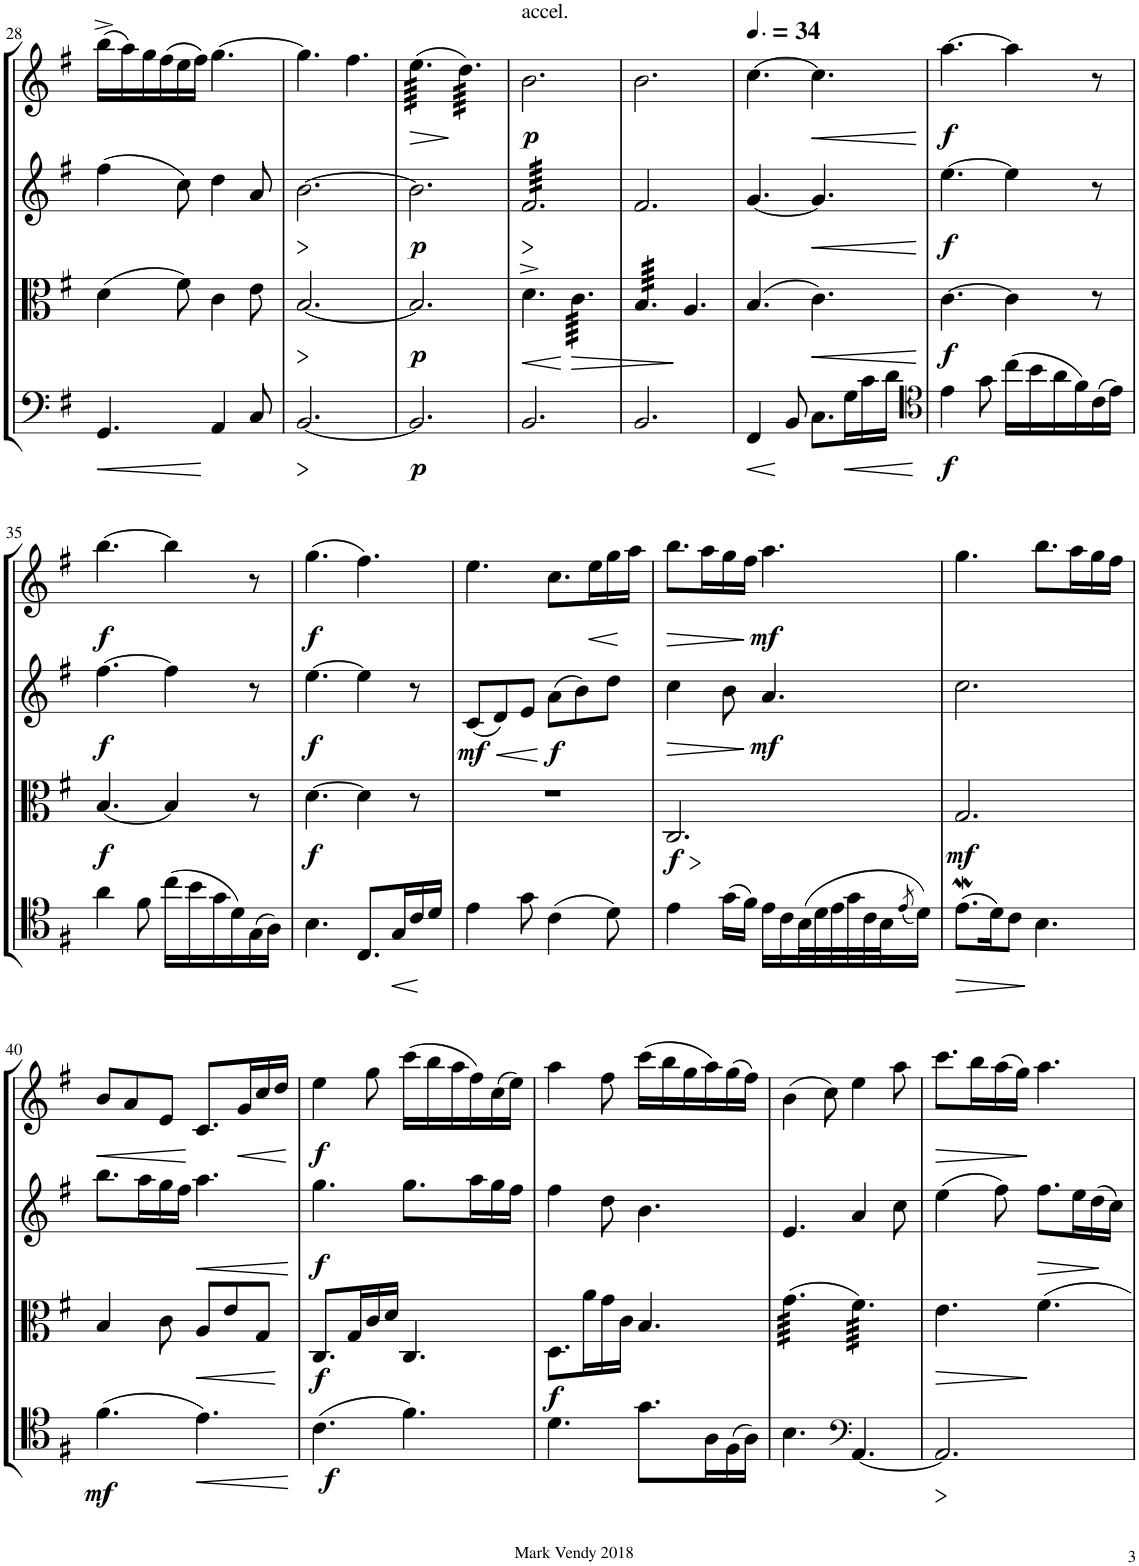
**kern	**dynam	**kern	**dynam	**kern	**dynam	**kern	**dynam
*part4	*part4	*part3	*part3	*part2	*part2	*part1	*part1
*staff4	*staff4	*staff3	*staff3	*staff2	*staff2	*staff1	*staff1
*I"Violoncello	*	*I"Viola	*	*I"Violin II	*	*I"Violin I	*
*I'Vc	*	*I'Vla	*	*I'Vln	*	*I'Vln	*
!!LO:PB:g=z
*clefF4	*	*clefC3	*	*clefG2	*	*clefG2	*
*k[f#]	*	*k[f#]	*	*k[f#]	*	*k[f#]	*
*M6/8	*	*M6/8	*	*M6/8	*	*M6/8	*
=28	=28	=28	=28	=28	=28	=28	=28
!	!LO:HP:b	!	!	!	!	!	!
4.GG/	<	(4d\	.	(4ff#\	.	(16bb^\LL	.
.	.	.	.	.	.	16aa\)	.
.	.	.	.	.	.	16gg\	.
.	.	.	.	.	.	(16ff#\	.
.	.	8f#\)	.	8cc\)	.	16ee\	.
.	.	.	.	.	.	16ff#\JJ)	.
4AA/	.	4c\	.	4dd\	.	[4.gg\	.
8C/	.	8e\	.	8a/	.	.	.
.	[	.	.	.	.	.	.
=29	=29	=29	=29	=29	=29	=29	=29
!	!LO:HP:b	!	!LO:HP:b	!	!LO:HP:b	!	!
[2.BB/	>	[2.B/	>	[2.b\	>	4.gg\]	.
.	.	.	.	.	.	4.ff#\	.
=30	=30	=30	=30	=30	=30	=30	=30
!	!LO:DY:b	!	!LO:DY:b	!	!LO:DY:b	!	!LO:HP:b
*	*	*	*	*	*	*tremolo	*
2.BB/]	p	2.B/]	p	2.b\]	p	(64ee\LLLL	>
.	.	.	.	.	.	(64ee\	.
.	.	.	.	.	.	(64ee\	.
.	.	.	.	.	.	(64ee\	.
.	.	.	.	.	.	(64ee\	.
.	.	.	.	.	.	(64ee\	.
.	.	.	.	.	.	(64ee\	.
.	.	.	.	.	.	(64ee\	.
.	.	.	.	.	.	(64ee\	.
.	.	.	.	.	.	(64ee\	.
.	.	.	.	.	.	(64ee\	.
.	.	.	.	.	.	(64ee\	.
.	.	.	.	.	.	(64ee\	.
.	.	.	.	.	.	(64ee\	.
.	.	.	.	.	.	(64ee\	.
.	.	.	.	.	.	(64ee\	.
.	.	.	.	.	.	(64ee\	.
.	.	.	.	.	.	(64ee\	.
.	.	.	.	.	.	(64ee\	.
.	.	.	.	.	.	(64ee\	.
.	.	.	.	.	.	(64ee\	.
.	.	.	.	.	.	(64ee\	.
.	.	.	.	.	.	(64ee\	.
.	.	.	.	.	.	(64ee\JJJJ	.
.	.	.	.	.	.	64dd\)LLLL	]
.	.	.	.	.	.	64dd\)	.
.	.	.	.	.	.	64dd\)	.
.	.	.	.	.	.	64dd\)	.
.	.	.	.	.	.	64dd\)	.
.	.	.	.	.	.	64dd\)	.
.	.	.	.	.	.	64dd\)	.
.	.	.	.	.	.	64dd\)	.
.	.	.	.	.	.	64dd\)	.
.	.	.	.	.	.	64dd\)	.
.	.	.	.	.	.	64dd\)	.
.	.	.	.	.	.	64dd\)	.
.	.	.	.	.	.	64dd\)	.
.	.	.	.	.	.	64dd\)	.
.	.	.	.	.	.	64dd\)	.
.	.	.	.	.	.	64dd\)	.
.	.	.	.	.	.	64dd\)	.
.	.	.	.	.	.	64dd\)	.
.	.	.	.	.	.	64dd\)	.
.	.	.	.	.	.	64dd\)	.
.	.	.	.	.	.	64dd\)	.
.	.	.	.	.	.	64dd\)	.
.	.	.	.	.	.	64dd\)	.
.	.	.	.	.	.	64dd\)JJJJ	.
*	*	*	*	*	*	*Xtremolo	*
.	.	.	.	.	]	.	.
=31	=31	=31	=31	=31	=31	=31	=31
!	!	!	!	!	!	!LO:TX:a:t=accel.	!
!	!	!	!LO:HP:b	!	!LO:HP:b	!	!LO:DY:b
*	*	*	*	*tremolo	*	*	*
2.BB/	.	4.d^\	<	64f#/LLLL	>	2.b\	p
.	.	.	.	64f#/	.	.	.
.	.	.	.	64f#/	.	.	.
.	.	.	.	64f#/	.	.	.
.	.	.	.	64f#/	.	.	.
.	.	.	.	64f#/	.	.	.
.	.	.	.	64f#/	.	.	.
.	.	.	.	64f#/	.	.	.
.	.	.	.	64f#/	.	.	.
.	.	.	.	64f#/	.	.	.
.	.	.	.	64f#/	.	.	.
.	.	.	.	64f#/	.	.	.
.	.	.	.	64f#/	.	.	.
.	.	.	.	64f#/	.	.	.
.	.	.	.	64f#/	.	.	.
.	.	.	.	64f#/	.	.	.
.	.	.	.	64f#/	.	.	.
.	.	.	.	64f#/	.	.	.
.	.	.	.	64f#/	.	.	.
.	.	.	.	64f#/	.	.	.
.	.	.	.	64f#/	.	.	.
.	.	.	.	64f#/	.	.	.
.	.	.	.	64f#/	.	.	.
.	.	.	.	64f#/	.	.	.
!	!	!	!LO:HP:n=1:b	!	!	!	!
*	*	*tremolo	*	*	*	*	*
.	.	64c\LLLL	] >	64f#/	.	.	.
.	.	64c\	.	64f#/	.	.	.
.	.	64c\	.	64f#/	.	.	.
.	.	64c\	.	64f#/	.	.	.
.	.	64c\	.	64f#/	.	.	.
.	.	64c\	.	64f#/	.	.	.
.	.	64c\	.	64f#/	.	.	.
.	.	64c\	.	64f#/	.	.	.
.	.	64c\	.	64f#/	.	.	.
.	.	64c\	.	64f#/	.	.	.
.	.	64c\	.	64f#/	.	.	.
.	.	64c\	.	64f#/	.	.	.
.	.	64c\	.	64f#/	.	.	.
.	.	64c\	.	64f#/	.	.	.
.	.	64c\	.	64f#/	.	.	.
.	.	64c\	.	64f#/	.	.	.
.	.	64c\	.	64f#/	.	.	.
.	.	64c\	.	64f#/	.	.	.
.	.	64c\	.	64f#/	.	.	.
.	.	64c\	.	64f#/	.	.	.
.	.	64c\	.	64f#/	.	.	.
.	.	64c\	.	64f#/	.	.	.
.	.	64c\	.	64f#/	.	.	.
.	.	64c\JJJJ	.	64f#/JJJJ	.	.	.
*	*	*	*	*Xtremolo	*	*	*
=32	=32	=32	=32	=32	=32	=32	=32
2.BB/	.	64B/LLLL	.	2.f#/	.	2.b\	.
.	.	64B/	.	.	.	.	.
.	.	64B/	.	.	.	.	.
.	.	64B/	.	.	.	.	.
.	.	64B/	.	.	.	.	.
.	.	64B/	.	.	.	.	.
.	.	64B/	.	.	.	.	.
.	.	64B/	.	.	.	.	.
.	.	64B/	.	.	.	.	.
.	.	64B/	.	.	.	.	.
.	.	64B/	.	.	.	.	.
.	.	64B/	.	.	.	.	.
.	.	64B/	.	.	.	.	.
.	.	64B/	.	.	.	.	.
.	.	64B/	.	.	.	.	.
.	.	64B/	.	.	.	.	.
.	.	64B/	.	.	.	.	.
.	.	64B/	.	.	.	.	.
.	.	64B/	.	.	.	.	.
.	.	64B/	.	.	.	.	.
.	.	64B/	.	.	.	.	.
.	.	64B/	.	.	.	.	.
.	.	64B/	.	.	.	.	.
.	.	64B/JJJJ	.	.	.	.	.
*	*	*Xtremolo	*	*	*	*	*
.	.	4.A/	[	.	.	.	.
=33	=33	=33	=33	=33	=33	=33	=33
*	*	*	*	*	*	*MM51	*
!	!LO:HP:b	!	!	!	!	!	!
4FF#/	<	(4.B/	.	[4.g/	.	[4.cc\	.
8BB/	]	.	.	.	.	.	.
!	!	!	!LO:HP:b	!	!LO:HP:b	!	!LO:HP:b
8.C\L	.	4.c\)	<	4.g/]	<	4.cc\]	<
!	!LO:HP:b	!	!	!	!	!	!
16G\L	<	.	.	.	.	.	.
16c\	.	.	.	.	.	.	.
16d\JJ	[	.	.	.	.	.	.
.	.	.	]	.	]	.	[
=34	=34	=34	=34	=34	=34	=34	=34
*clefC4	*	*	*	*	*	*	*
!	!LO:DY:b	!	!LO:DY:b	!	!LO:DY:b	!	!LO:DY:b
4e\	f	[4.c\	f	[4.ee\	f	[4.aa\	f
8g\	.	.	.	.	.	.	.
(16cc\LL	.	4c\]	.	4ee\]	.	4aa\]	.
16b\	.	.	.	.	.	.	.
16a\	.	.	.	.	.	.	.
16f#\)	.	.	.	.	.	.	.
(16c\	.	8r	.	8r	.	8r	.
16e\JJ)	.	.	.	.	.	.	.
!!LO:LB:g=z
=35	=35	=35	=35	=35	=35	=35	=35
!	!	!	!LO:DY:b	!	!LO:DY:b	!	!LO:DY:b
4a\	.	[4.B/	f	[4.ff#\	f	[4.bb\	f
8f#\	.	.	.	.	.	.	.
(16cc\LL	.	4B/]	.	4ff#\]	.	4bb\]	.
16b\	.	.	.	.	.	.	.
16g\	.	.	.	.	.	.	.
16d\)	.	.	.	.	.	.	.
(16G\	.	8r	.	8r	.	8r	.
16A\JJ)	.	.	.	.	.	.	.
=36	=36	=36	=36	=36	=36	=36	=36
!	!	!	!LO:DY:b	!	!LO:DY:b	!	!LO:DY:b
4.B\	.	[4.d\	f	[4.ee\	f	(4.gg\	f
8.C/L	.	4d\]	.	4ee\]	.	4.ff#\)	.
!	!LO:HP:b	!	!	!	!	!	!
16G/L	<	.	.	.	.	.	.
16c/	.	8r	.	8r	.	.	.
16d/JJ	[	.	.	.	.	.	.
=37	=37	=37	=37	=37	=37	=37	=37
!	!	!	!	!	!LO:HP:b	!	!
!	!	!	!	!	!LO:DY:n=1:b	!	!
4e\	.	2.r	.	(8c/L	< mf	4.ee\	.
.	.	.	.	8d/)	.	.	.
8g\	.	.	.	8e/J	.	.	.
!	!	!	!	!	!LO:DY:n=2:b	!	!
(4c\	.	.	.	(8a\L	[ f	8.cc\L	.
.	.	.	.	8b\)	.	.	.
!	!	!	!	!	!	!	!LO:HP:b
.	.	.	.	.	.	16ee\L	<
8d\)	.	.	.	8dd\J	.	16gg\	.
.	.	.	.	.	.	16aa\JJ	[
.	.	.	[	.	.	.	.
=38	=38	=38	=38	=38	=38	=38	=38
!	!	!	!LO:HP:b	!	!LO:HP:b	!	!LO:HP:b
!	!	!	!LO:DY:n=1:b	!	!	!	!
4e\	.	2.C/	> f	4cc\	>	8.bb\L	>
.	.	.	.	.	.	16aa\L	.
(16g\LL	.	.	.	8b\	.	16gg\	.
16f#\JJ)	.	.	.	.	.	16ff#\JJ	.
!	!	!	!	!	!LO:DY:n=1:b	!	!LO:DY:n=1:b
16e\LL	.	.	.	4.a/	[ mf	4.aa\	] mf
16c\	.	.	.	.	.	.	.
(32B\L	.	.	.	.	.	.	.
32d\	.	.	.	.	.	.	.
32e\	.	.	.	.	.	.	.
32g\	.	.	.	.	.	.	.
32c\	.	.	.	.	.	.	.
32B\J	.	.	.	.	.	.	.
(8qe/	.	.	.	.	.	.	.
16d\JJ))	.	.	.	.	.	.	.
=39	=39	=39	=39	=39	=39	=39	=39
!	!LO:HP:b	!	!LO:DY:b	!	!	!	!
(8.eW\L	>	2.G/	mf	2.cc\	.	4.gg\	.
16d\K)	.	.	.	.	.	.	.
8c\J	.	.	.	.	.	.	.
4.B\	[	.	.	.	.	8.bb\L	.
.	.	.	.	.	.	16aa\L	.
.	.	.	.	.	.	16gg\	.
.	.	.	.	.	.	16ff#\JJ	.
!!LO:LB:g=z
=40	=40	=40	=40	=40	=40	=40	=40
!	!LO:DY:b	!	!	!	!	!	!LO:HP:b
(4.f#\	mf	4B/	.	8.bb\L	.	8b/L	<
.	.	.	.	.	.	8a/	.
.	.	.	.	16aa\L	.	.	.
.	.	8c\	.	16gg\	.	8e/J	.
.	.	.	.	16ff#\JJ	.	.	.
!	!LO:HP:b	!	!LO:HP:b	!	!LO:HP:b	!	!
4.e\)	<	8A/L	<	4.aa\	<	8.c/L	[
.	.	8e/	.	.	.	.	.
!	!	!	!	!	!	!	!LO:HP:b
.	.	.	.	.	.	16g/L	<
.	.	8G/J	]	.	.	16cc/	.
.	.	.	.	.	.	16dd/JJ	[
.	]	.	.	.	]	.	.
=41	=41	=41	=41	=41	=41	=41	=41
!	!LO:DY:b	!	!LO:DY:b	!	!LO:DY:b	!	!LO:DY:b
(4.c\	f	8.C/L	f	4.gg\	f	4ee\	f
.	.	16G/L	.	.	.	.	.
.	.	16c/	.	.	.	8gg\	.
.	.	16d/JJ	.	.	.	.	.
!	!	!	!LO:DY:b	!	!	!	!
4.f#\)	.	4.C/	f	8.gg\L	.	(16ccc\LL	.
.	.	.	.	.	.	16bb\	.
.	.	.	.	.	.	16aa\	.
.	.	.	.	16aa\L	.	16ff#\)	.
.	.	.	.	16gg\	.	(16cc\	.
.	.	.	.	16ff#\JJ	.	16ee\JJ)	.
=42	=42	=42	=42	=42	=42	=42	=42
4.d\	.	8.D\L	.	4ff#\	.	4aa\	.
.	.	16a\L	.	.	.	.	.
.	.	16g\	.	8dd\	.	8ff#\	.
.	.	16c\JJ	.	.	.	.	.
8.g\L	.	4.B/	.	4.b\	.	(16ccc\LL	.
.	.	.	.	.	.	16bb\	.
.	.	.	.	.	.	16gg\	.
16A\L	.	.	.	.	.	16aa\)	.
(16F#\	.	.	.	.	.	(16gg\	.
16A\JJ)	.	.	.	.	.	16ff#\JJ)	.
=43	=43	=43	=43	=43	=43	=43	=43
*	*	*tremolo	*	*	*	*	*
4.B\	.	(64g\LLLL	.	4.e/	.	(4b\	.
.	.	(64g\	.	.	.	.	.
.	.	(64g\	.	.	.	.	.
.	.	(64g\	.	.	.	.	.
.	.	(64g\	.	.	.	.	.
.	.	(64g\	.	.	.	.	.
.	.	(64g\	.	.	.	.	.
.	.	(64g\	.	.	.	.	.
.	.	(64g\	.	.	.	.	.
.	.	(64g\	.	.	.	.	.
.	.	(64g\	.	.	.	.	.
.	.	(64g\	.	.	.	.	.
.	.	(64g\	.	.	.	.	.
.	.	(64g\	.	.	.	.	.
.	.	(64g\	.	.	.	.	.
.	.	(64g\	.	.	.	.	.
.	.	(64g\	.	.	.	8cc\)	.
.	.	(64g\	.	.	.	.	.
.	.	(64g\	.	.	.	.	.
.	.	(64g\	.	.	.	.	.
.	.	(64g\	.	.	.	.	.
.	.	(64g\	.	.	.	.	.
.	.	(64g\	.	.	.	.	.
.	.	(64g\JJJJ	.	.	.	.	.
*clefF4	*	*	*	*	*	*	*
[4.AA/	.	64f#\)LLLL	.	4a/	.	4ee\	.
.	.	64f#\)	.	.	.	.	.
.	.	64f#\)	.	.	.	.	.
.	.	64f#\)	.	.	.	.	.
.	.	64f#\)	.	.	.	.	.
.	.	64f#\)	.	.	.	.	.
.	.	64f#\)	.	.	.	.	.
.	.	64f#\)	.	.	.	.	.
.	.	64f#\)	.	.	.	.	.
.	.	64f#\)	.	.	.	.	.
.	.	64f#\)	.	.	.	.	.
.	.	64f#\)	.	.	.	.	.
.	.	64f#\)	.	.	.	.	.
.	.	64f#\)	.	.	.	.	.
.	.	64f#\)	.	.	.	.	.
.	.	64f#\)	.	.	.	.	.
.	.	64f#\)	.	8cc\	.	8aa\	.
.	.	64f#\)	.	.	.	.	.
.	.	64f#\)	.	.	.	.	.
.	.	64f#\)	.	.	.	.	.
.	.	64f#\)	.	.	.	.	.
.	.	64f#\)	.	.	.	.	.
.	.	64f#\)	.	.	.	.	.
.	.	64f#\)JJJJ	.	.	.	.	.
*	*	*Xtremolo	*	*	*	*	*
.	[	.	.	.	.	.	.
=44	=44	=44	=44	=44	=44	=44	=44
!	!	!	!	!	!	!	!LO:HP:b
2.AA/]	.	4.e\	.	(4ee\	.	8.ccc\L	>
.	.	.	.	.	.	16bb\L	.
.	.	.	.	8ff#\)	.	(16aa\	.
.	.	.	.	.	.	16gg\JJ)	.
.	.	4.f#\	[	8.ff#\L	.	4.aa\	]
.	.	.	.	16ee\L	.	.	.
.	.	.	.	(16dd\	.	.	.
.	.	.	.	16cc\JJ)	[	.	.
=	=	=	=	=	=	=	=
*-	*-	*-	*-	*-	*-	*-	*-
